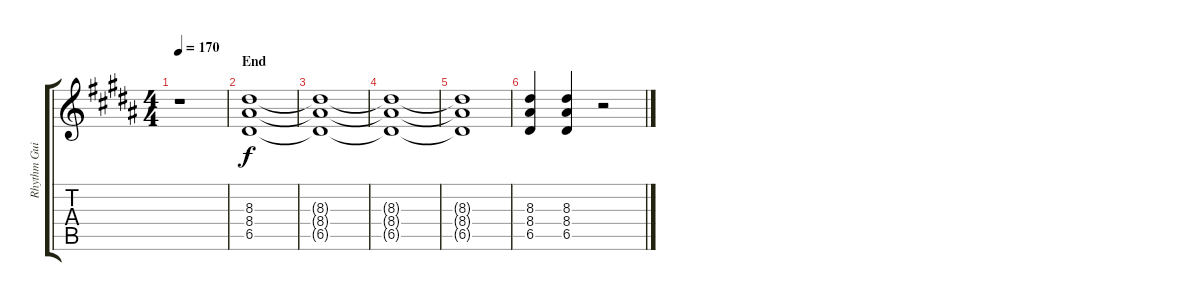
\track ("Rhythm Guitar" "Rhythm Gui") {instrument distortionguitar}
\staff {score tabs}
\tuning (E4 B3 G3 D3 A2 E2) {hide}
\ts (4 4)
\tempo 170
\clef g2
\ks b
r.1{dy f} |
\section ("" "End")
(8.3 8.4 6.5).1 |
(8.3{t} 8.4{t} 6.5{t}).1 |
(8.3{t} 8.4{t} 6.5{t}).1 |
(8.3{t} 8.4{t} 6.5{t}).1{volume 0} |
(8.3 8.4 6.5).4{volume 16} (8.3 8.4 6.5).4 r.2
